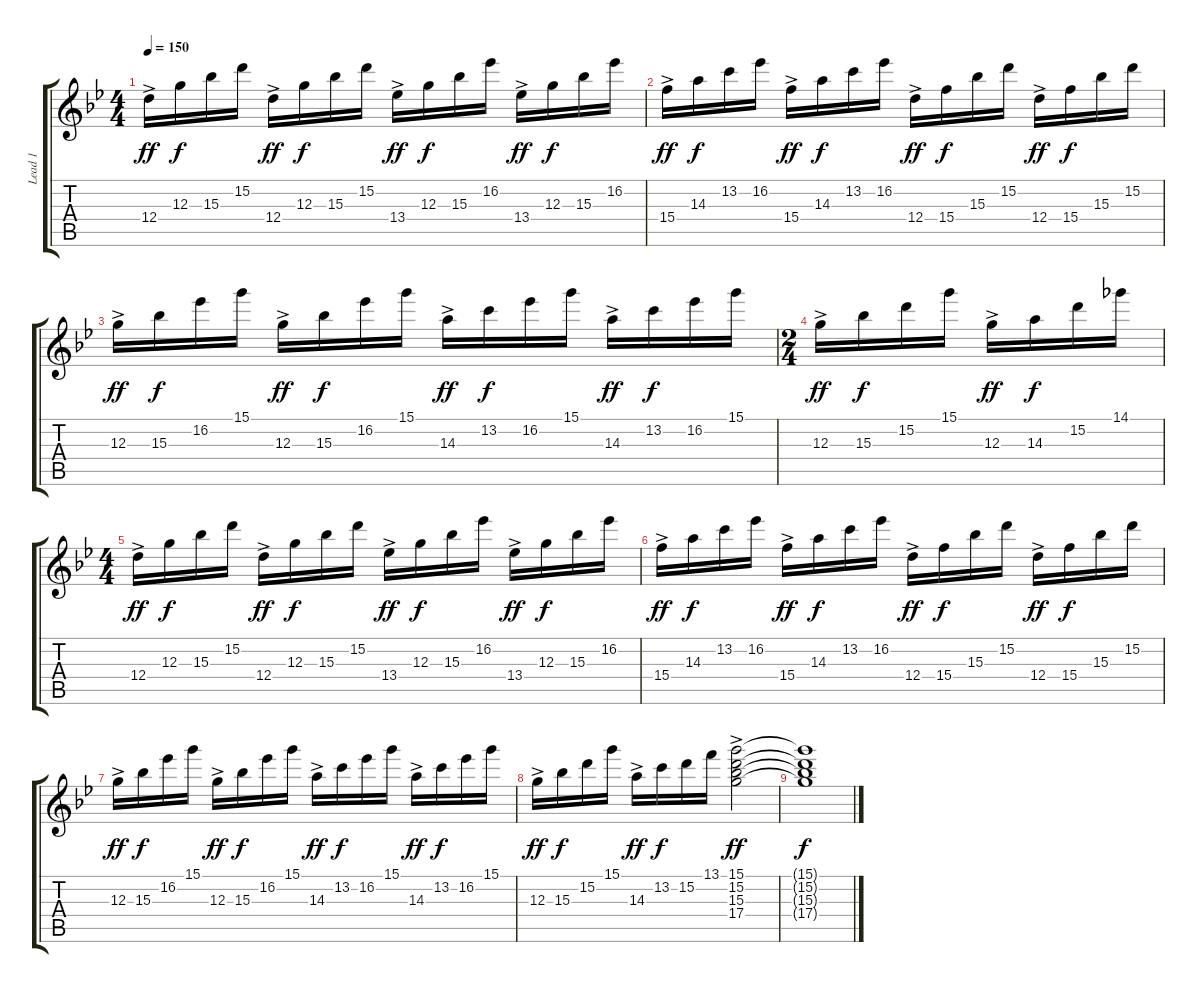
\track ("Lead 1" "Lead 1") {instrument distortionguitar}
\staff {score tabs}
\tuning (E4 B3 G3 D3 A2 E2) {hide}
\ts (4 4)
\tempo 150
\clef g2
\ks gminor
12.4{ac}.16{dy ff} 12.3.16{dy f} 15.3.16 15.2.16 12.4{ac}.16{dy ff} 12.3.16{dy f} 15.3.16 15.2.16 13.4{ac}.16{dy ff} 12.3.16{dy f} 15.3.16 16.2.16 13.4{ac}.16{dy ff} 12.3.16{dy f} 15.3.16 16.2.16 |
15.4{ac}.16{dy ff} 14.3.16{dy f} 13.2.16 16.2.16 15.4{ac}.16{dy ff} 14.3.16{dy f} 13.2.16 16.2.16 12.4{ac}.16{dy ff} 15.4.16{dy f} 15.3.16 15.2.16 12.4{ac}.16{dy ff} 15.4.16{dy f} 15.3.16 15.2.16 |
12.3{ac}.16{dy ff} 15.3.16{dy f} 16.2.16 15.1.16 12.3{ac}.16{dy ff} 15.3.16{dy f} 16.2.16 15.1.16 14.3{ac}.16{dy ff} 13.2.16{dy f} 16.2.16 15.1.16 14.3{ac}.16{dy ff} 13.2.16{dy f} 16.2.16 15.1.16 |
\ts (2 4)
12.3{ac}.16{dy ff} 15.3.16{dy f} 15.2.16 15.1.16 12.3{ac}.16{dy ff} 14.3.16{dy f} 15.2.16 14.1.16 |
\ts (4 4)
12.4{ac}.16{dy ff} 12.3.16{dy f} 15.3.16 15.2.16 12.4{ac}.16{dy ff} 12.3.16{dy f} 15.3.16 15.2.16 13.4{ac}.16{dy ff} 12.3.16{dy f} 15.3.16 16.2.16 13.4{ac}.16{dy ff} 12.3.16{dy f} 15.3.16 16.2.16 |
15.4{ac}.16{dy ff} 14.3.16{dy f} 13.2.16 16.2.16 15.4{ac}.16{dy ff} 14.3.16{dy f} 13.2.16 16.2.16 12.4{ac}.16{dy ff} 15.4.16{dy f} 15.3.16 15.2.16 12.4{ac}.16{dy ff} 15.4.16{dy f} 15.3.16 15.2.16 |
12.3{ac}.16{dy ff} 15.3.16{dy f} 16.2.16 15.1.16 12.3{ac}.16{dy ff} 15.3.16{dy f} 16.2.16 15.1.16 14.3{ac}.16{dy ff} 13.2.16{dy f} 16.2.16 15.1.16 14.3{ac}.16{dy ff} 13.2.16{dy f} 16.2.16 15.1.16 |
12.3{ac}.16{dy ff} 15.3.16{dy f} 15.2.16 15.1.16 14.3{ac}.16{dy ff} 13.2.16{dy f} 15.2.16 13.1.16 (15.1 15.2{ac} 15.3{ac} 17.4{ac}).2{dy ff} |
(15.1{t} 15.2{t} 15.3{t} 17.4{t}).1{dy f volume 0}
